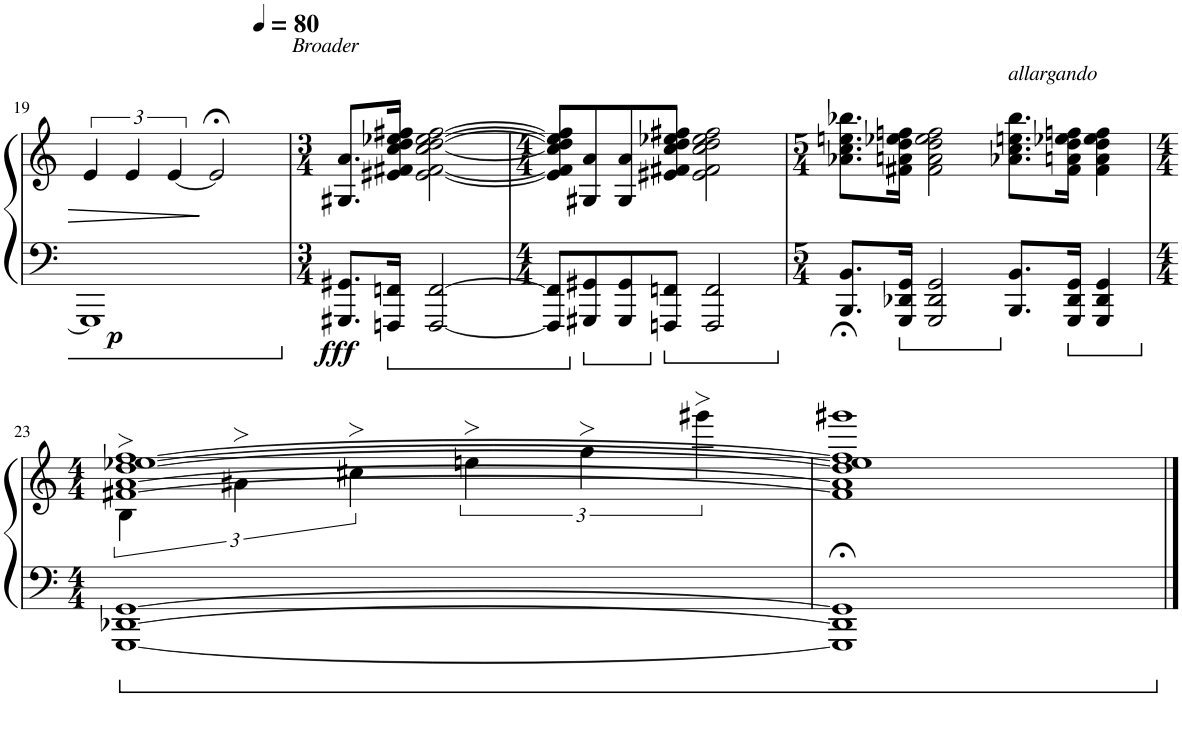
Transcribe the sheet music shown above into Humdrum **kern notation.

**kern	**kern	**dynam
*part1	*part1	*part1
*staff2	*staff1	*staff1/2
*I"Piano	*	*
*I'Pno.	*	*
!!LO:PB:g=z
*clefF4	*clefG2	*
*k[]	*k[]	*
*M4/4	*M4/4	*
=19	=19	=19
*	*^	*
1GGG]	6e/	4ryy	.
.	6e/	.	.
!	!	!	!LO:DY:b
.	.	2.ryy	p
.	[6e/	.	.
.	2e;</]	.	.
*	*v	*v	*
=20	=20	=20
*M3/4	*M3/4	*
*	*MM80	*
*	*^	*
!	!LO:TX:a:i:t=Broader	!	!
!	!	!	!LO:DY:b=2
*	*v	*v	*
8.GGG#X/ 8.GG#X/L	8.G#X/ 8.a/L	fff
16FFFn/ 16FFn/Jk	16e#X/ 16f#X/ 16cc/ 16dd/ 16ee-X/ 16ff#X/Jk	.
[2FFF/ [2FF/	[2e#\ [2f#\ [2cc\ [2dd\ [2ee-\ [2ff#\	.
=21	=21	=21
*M4/4	*M4/4	*
8FFF/] 8FF/]L	8e#/] 8f#/] 8cc/] 8dd/] 8ee-/] 8ff#/]L	.
8GGG#X/ 8GG#X/	8G#X/ 8a/	.
8GGG#/ 8GG#/	8G#/ 8a/	.
8FFFn/ 8FFn/J	8e#X/ 8f#X/ 8cc/ 8dd/ 8ee-X/ 8ff#X/J	.
2FFF/ 2FF/	2e#\ 2f#\ 2cc\ 2dd\ 2ee-\ 2ff#\	.
=22	=22	=22
*M5/4	*M5/4	*
8.BBB/ 8.BB/L	8.a-X\ 8.cc\ 8.een\ 8.bb-X\L	.
16GGG/ 16DD-X/ 16GG/Jk	16f#X\ 16an\ 16dd\ 16ee-X\ 16ffn\Jk	.
2GGG/ 2DD-/ 2GG/	2f#\ 2a\ 2dd\ 2ee-\ 2ff\	.
!	!LO:TX:a:i:t=allargando	!
8.BBB/ 8.BB/L	8.a-X\ 8.cc\ 8.een\ 8.bb-\L	.
16GGG/ 16DD-/ 16GG/Jk	16f#\ 16an\ 16dd\ 16ee-X\ 16ffn\Jk	.
4GGG/ 4DD-/ 4GG/	4f#\ 4a\ 4dd\ 4ee-\ 4ff\	.
!!LO:LB:g=z
=23	=23	=23
*M4/4	*M4/4	*
*	*^	*
[1GGG [1DD-X [1GG	[1f#X [1a [1dd [1ee-X [1ff	6B>\	.
.	.	6a#X>\	.
.	.	6cc#X>\	.
.	.	6een>\	.
.	.	6gg>\	.
.	.	6ggg#X>\	.
=24	=24	=24	=24
1GGG];< 1DD-];< 1GG];<	1f#];< 1a];< 1dd];< 1ee-];< 1ff];<	1ggg#X	.
*	*v	*v	*
==	==	==
*-	*-	*-
